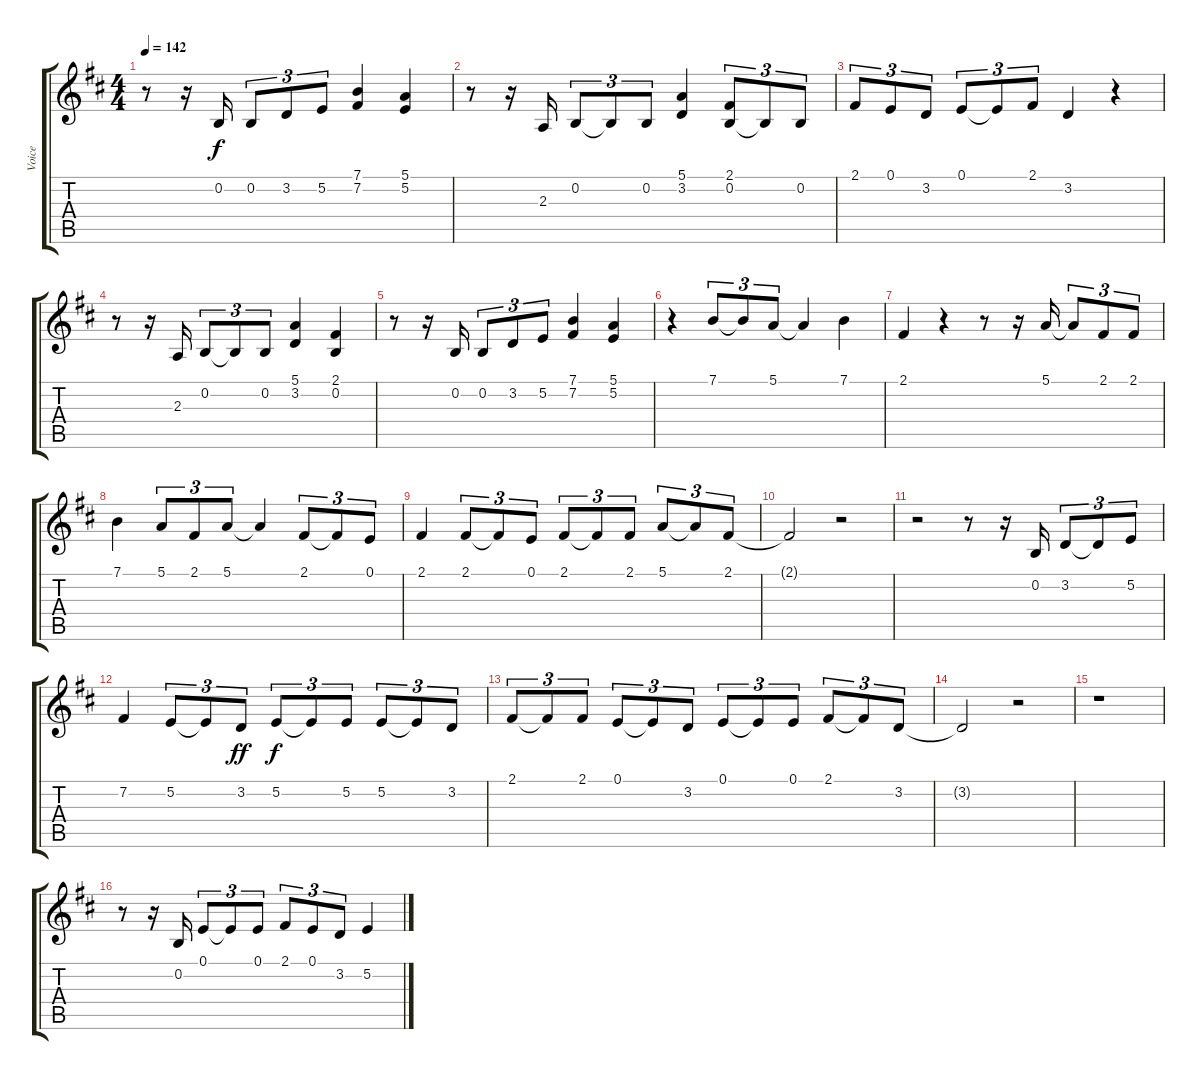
\track ("Voice" "Voice") {instrument lead5charang}
\staff {score tabs}
\tuning (E4 B3 G3 D3 A2 E2) {hide}
\ts (4 4)
\tempo 142
\clef g2
\ks bminor
r.8{dy f} r.16 0.2.16 0.2.8{tu (3 2)} 3.2.8{tu (3 2)} 5.2.8{tu (3 2)} (7.1 7.2).4 (5.1 5.2).4 |
r.8 r.16 2.3.16 0.2.8{tu (3 2)} 0.2{t}.8{tu (3 2)} 0.2.8{tu (3 2)} (5.1 3.2).4 (2.1 0.2).8{tu (3 2)} 0.2{t}.8{tu (3 2)} 0.2.8{tu (3 2)} |
2.1.8{tu (3 2)} 0.1.8{tu (3 2)} 3.2.8{tu (3 2)} 0.1.8{tu (3 2)} 0.1{t}.8{tu (3 2)} 2.1.8{tu (3 2)} 3.2.4 r.4 |
r.8 r.16 2.3.16 0.2.8{tu (3 2)} 0.2{t}.8{tu (3 2)} 0.2.8{tu (3 2)} (5.1 3.2).4 (2.1 0.2).4 |
r.8 r.16 0.2.16 0.2.8{tu (3 2)} 3.2.8{tu (3 2)} 5.2.8{tu (3 2)} (7.1 7.2).4 (5.1 5.2).4 |
r.4 7.1.8{tu (3 2)} 7.1{t}.8{tu (3 2)} 5.1.8{tu (3 2)} 5.1{t}.4 7.1.4 |
2.1.4 r.4 r.8 r.16 5.1.16 5.1{t}.8{tu (3 2)} 2.1.8{tu (3 2)} 2.1.8{tu (3 2)} |
7.1.4 5.1.8{tu (3 2)} 2.1.8{tu (3 2)} 5.1.8{tu (3 2)} 5.1{t}.4 2.1.8{tu (3 2)} 2.1{t}.8{tu (3 2)} 0.1.8{tu (3 2)} |
2.1.4 2.1.8{tu (3 2)} 2.1{t}.8{tu (3 2)} 0.1.8{tu (3 2)} 2.1.8{tu (3 2)} 2.1{t}.8{tu (3 2)} 2.1.8{tu (3 2)} 5.1.8{tu (3 2)} 5.1{t}.8{tu (3 2)} 2.1.8{tu (3 2)} |
2.1{t}.2 r.2 |
r.2 r.8 r.16 0.2.16 3.2.8{tu (3 2)} 3.2{t}.8{tu (3 2)} 5.2.8{tu (3 2)} |
7.2.4 5.2.8{tu (3 2)} 5.2{t}.8{tu (3 2)} 3.2.8{tu (3 2) dy ff} 5.2.8{tu (3 2) dy f} 5.2{t}.8{tu (3 2)} 5.2.8{tu (3 2)} 5.2.8{tu (3 2)} 5.2{t}.8{tu (3 2)} 3.2.8{tu (3 2)} |
2.1.8{tu (3 2)} 2.1{t}.8{tu (3 2)} 2.1.8{tu (3 2)} 0.1.8{tu (3 2)} 0.1{t}.8{tu (3 2)} 3.2.8{tu (3 2)} 0.1.8{tu (3 2)} 0.1{t}.8{tu (3 2)} 0.1.8{tu (3 2)} 2.1.8{tu (3 2)} 2.1{t}.8{tu (3 2)} 3.2.8{tu (3 2)} |
3.2{t}.2 r.2 |
r.1 |
r.8 r.16 0.2.16 0.1.8{tu (3 2)} 0.1{t}.8{tu (3 2)} 0.1.8{tu (3 2)} 2.1.8{tu (3 2)} 0.1.8{tu (3 2)} 3.2.8{tu (3 2)} 5.2.4
